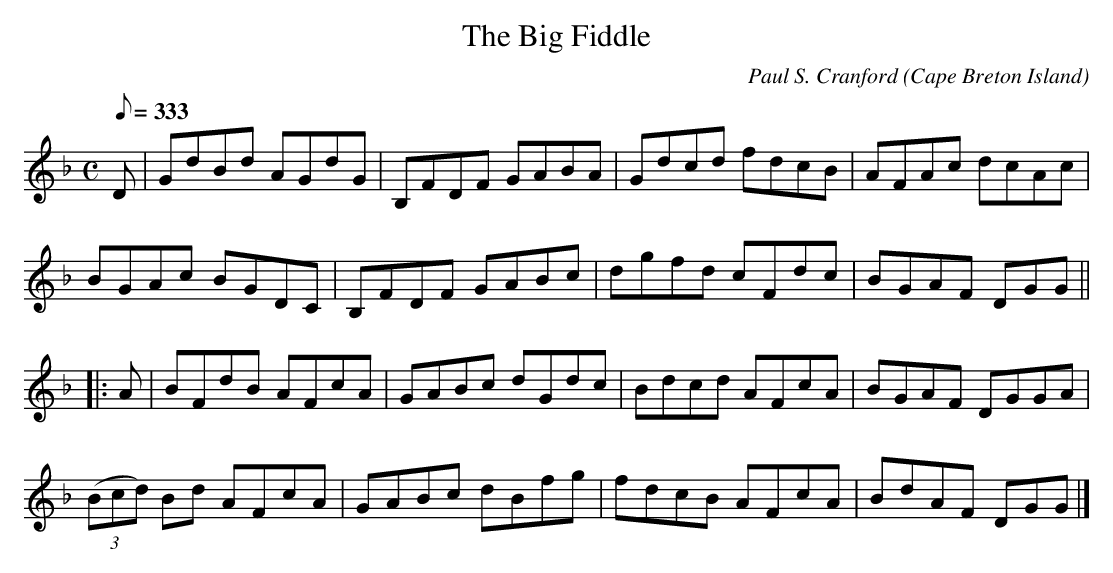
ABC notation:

X:1
T:The Big Fiddle
C:Paul S. Cranford
O:Cape Breton Island
L:1/8
Q:333
M:C
K:GDor
D|GdBd AGdG|B,FDF GABA|Gdcd fdcB|AFAc dcAc|
BGAc BGDC|B,FDF GABc|dgfd cFdc|BGAF DGG||
|:A|BFdB AFcA|GABc dGdc|Bdcd AFcA|BGAF DGGA|
(3(Bcd) Bd AFcA|GABc dBfg|fdcB AFcA|BdAF DGG|]

dX:45
T:Singing Pebbles
C:Paul S. Cranford
O:Cape Breton Island
L:1/8
Q:300
M:6/8
K:G
DGG B,GG|G,GA B2 G|cBA dBG|ABG E2 G|
DGG B,GG|G,GA B2 G|cBA dDF|ABA G3:|
||Bdd cba|gdB c2 A|BGG ced|BAG A2 G|
Bdd cba|gdB c2 A|BGd cDF|ABA G3|
Bdd cba|gdB c2 A|BGG cGG|BGG A2 G|
DGG B,GG|G,GA B2 G|cBA dDF|ABA G3|]
